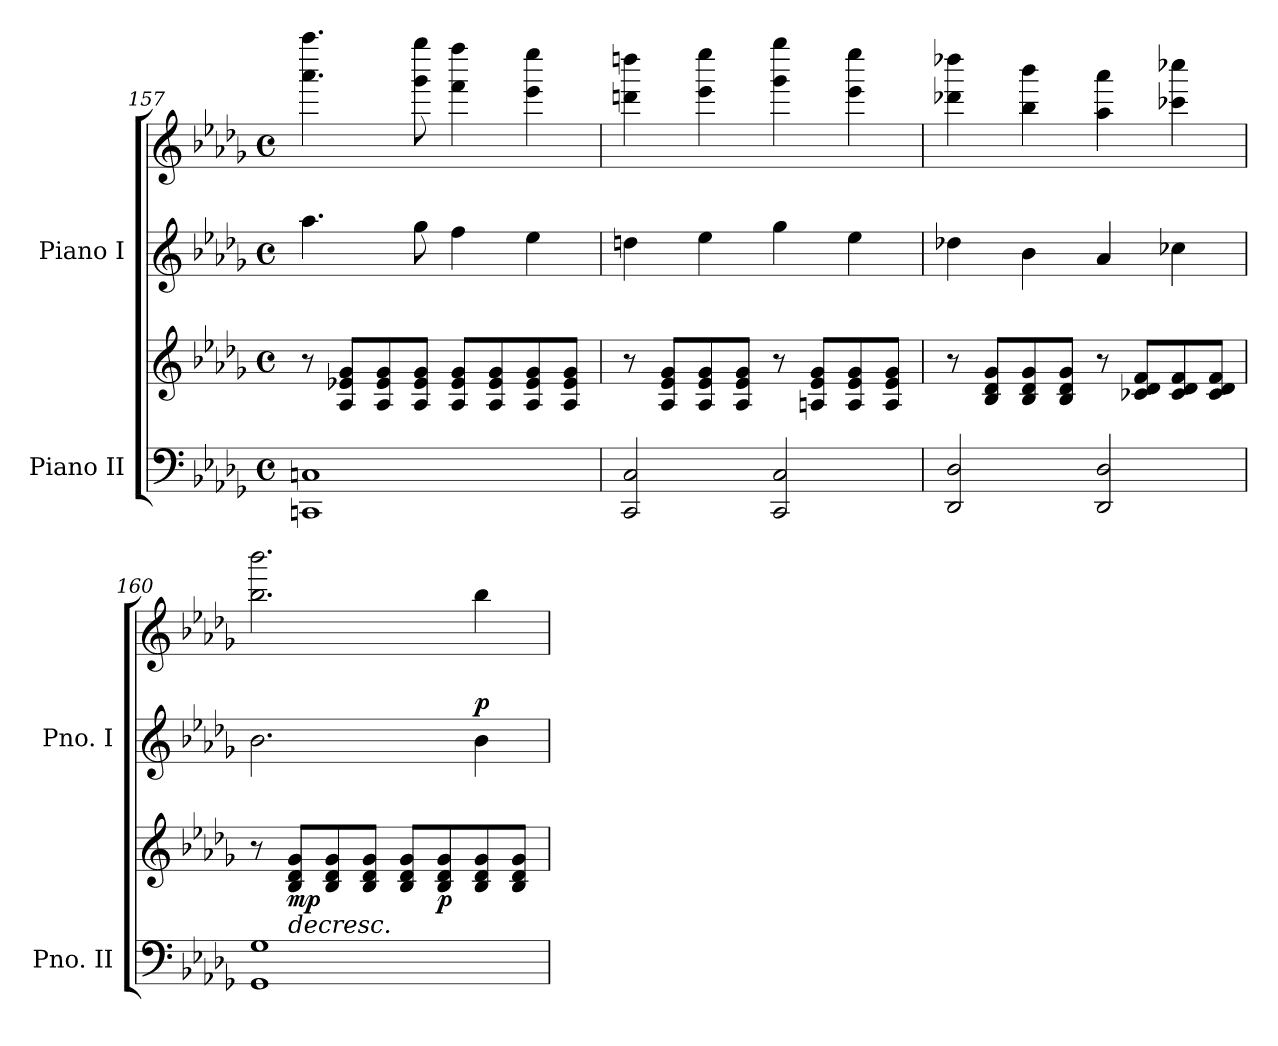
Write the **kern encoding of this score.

**kern	**kern	**dynam	**kern	**kern	**dynam
*part2	*part2	*part2	*part1	*part1	*part1
*staff4	*staff3	*staff3/4	*staff2	*staff1	*staff1/2
*I"Piano II	*	*	*I"Piano I	*	*
*I'Pno. II	*	*	*I'Pno. I	*	*
*clefF4	*clefG2	*	*clefG2	*clefG2	*
*k[b-e-a-d-g-]	*k[b-e-a-d-g-]	*	*k[b-e-a-d-g-]	*k[b-e-a-d-g-]	*
*M4/4	*M4/4	*	*M4/4	*M4/4	*
*met(c)	*met(c)	*	*met(c)	*met(c)	*
=157	=157	=157	=157	=157	=157
1CCn 1Cn	8r	.	4.aa-\	4.aaa-\ 4.aaaa-\	.
.	8A-/ 8e-X/ 8g-/L	.	.	.	.
.	8A-/ 8e-/ 8g-/	.	.	.	.
.	8A-/ 8e-/ 8g-/J	.	8gg-\	8ggg-\ 8gggg-\	.
.	8A-/ 8e-/ 8g-/L	.	4ff\	4fff\ 4ffff\	.
.	8A-/ 8e-/ 8g-/	.	.	.	.
.	8A-/ 8e-/ 8g-/	.	4ee-\	4eee-\ 4eeee-\	.
.	8A-/ 8e-/ 8g-/J	.	.	.	.
=158	=158	=158	=158	=158	=158
2CC/ 2C/	8r	.	4ddn\	4dddn\ 4ddddn\	.
.	8A-/ 8e-/ 8g-/L	.	.	.	.
.	8A-/ 8e-/ 8g-/	.	4ee-\	4eee-\ 4eeee-\	.
.	8A-/ 8e-/ 8g-/J	.	.	.	.
2CC/ 2C/	8r	.	4gg-\	4ggg-\ 4gggg-\	.
.	8An/ 8e-/ 8g-/L	.	.	.	.
.	8A/ 8e-/ 8g-/	.	4ee-\	4eee-\ 4eeee-\	.
.	8A/ 8e-/ 8g-/J	.	.	.	.
=159	=159	=159	=159	=159	=159
2DD-/ 2D-/	8r	.	4dd-X\	4ddd-X\ 4dddd-X\	.
.	8B-/ 8d-/ 8g-/L	.	.	.	.
.	8B-/ 8d-/ 8g-/	.	4b-\	4bb-\ 4bbb-\	.
.	8B-/ 8d-/ 8g-/J	.	.	.	.
2DD-/ 2D-/	8r	.	4a-/	4aa-\ 4aaa-\	.
.	8c-X/ 8d-/ 8f/L	.	.	.	.
.	8c-/ 8d-/ 8f/	.	4cc-X\	4ccc-X\ 4cccc-X\	.
.	8c-/ 8d-/ 8f/J	.	.	.	.
!!LO:PB:g=z
=160	=160	=160	=160	=160	=160
1GG- 1G-	8r	.	2.b-\	2.bb-\ 2.bbb-\	.
!	!	!LO:HP:b	!	!	!
!	!	!LO:DY:n=1:b	!	!	!
.	8B-/ 8d-/ 8g-/L	> mp	.	.	.
.	8B-/ 8d-/ 8g-/	.	.	.	.
.	8B-/ 8d-/ 8g-/J	.	.	.	.
.	8B-/ 8d-/ 8g-/L	.	.	.	.
!	!	!LO:DY:n=2:b	!	!	!
.	8B-/ 8d-/ 8g-/	p	.	.	.
!	!	!	!	!	!LO:DY:a=2
.	8B-/ 8d-/ 8g-/	.	4b-\	4bb-\	p
.	8B-/ 8d-/ 8g-/J	]	.	.	.
=	=	=	=	=	=
*-	*-	*-	*-	*-	*-
